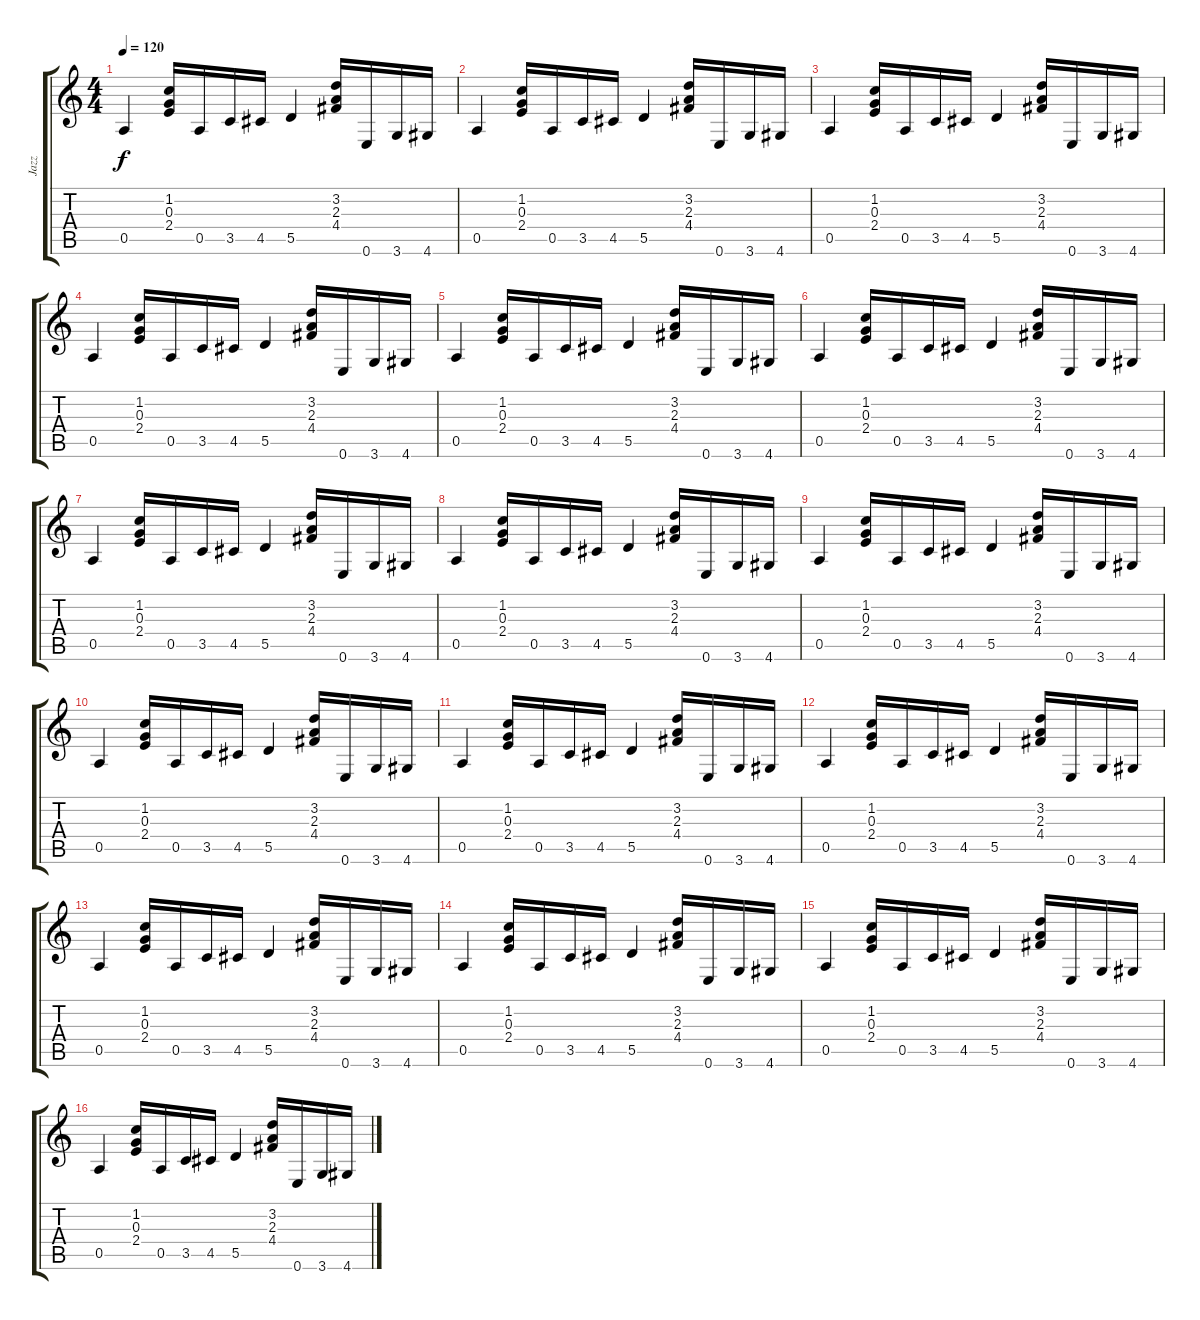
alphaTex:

\track ("Jazz" "Jazz") {instrument electricguitarclean}
\staff {score tabs}
\tuning (E4 B3 G3 D3 A2 E2) {hide}
\ts (4 4)
\tempo 120
\clef g2
\ks c
0.5.4{dy f} (1.2 0.3 2.4).16 0.5.16 3.5.16 4.5.16 5.5.4 (3.2 2.3 4.4).16 0.6.16 3.6.16 4.6.16 |
0.5.4 (1.2 0.3 2.4).16 0.5.16 3.5.16 4.5.16 5.5.4 (3.2 2.3 4.4).16 0.6.16 3.6.16 4.6.16 |
0.5.4 (1.2 0.3 2.4).16 0.5.16 3.5.16 4.5.16 5.5.4 (3.2 2.3 4.4).16 0.6.16 3.6.16 4.6.16 |
0.5.4 (1.2 0.3 2.4).16 0.5.16 3.5.16 4.5.16 5.5.4 (3.2 2.3 4.4).16 0.6.16 3.6.16 4.6.16 |
0.5.4 (1.2 0.3 2.4).16 0.5.16 3.5.16 4.5.16 5.5.4 (3.2 2.3 4.4).16 0.6.16 3.6.16 4.6.16 |
0.5.4 (1.2 0.3 2.4).16 0.5.16 3.5.16 4.5.16 5.5.4 (3.2 2.3 4.4).16 0.6.16 3.6.16 4.6.16 |
0.5.4 (1.2 0.3 2.4).16 0.5.16 3.5.16 4.5.16 5.5.4 (3.2 2.3 4.4).16 0.6.16 3.6.16 4.6.16 |
0.5.4 (1.2 0.3 2.4).16 0.5.16 3.5.16 4.5.16 5.5.4 (3.2 2.3 4.4).16 0.6.16 3.6.16 4.6.16 |
0.5.4 (1.2 0.3 2.4).16 0.5.16 3.5.16 4.5.16 5.5.4 (3.2 2.3 4.4).16 0.6.16 3.6.16 4.6.16 |
0.5.4 (1.2 0.3 2.4).16 0.5.16 3.5.16 4.5.16 5.5.4 (3.2 2.3 4.4).16 0.6.16 3.6.16 4.6.16 |
0.5.4 (1.2 0.3 2.4).16 0.5.16 3.5.16 4.5.16 5.5.4 (3.2 2.3 4.4).16 0.6.16 3.6.16 4.6.16 |
0.5.4 (1.2 0.3 2.4).16 0.5.16 3.5.16 4.5.16 5.5.4 (3.2 2.3 4.4).16 0.6.16 3.6.16 4.6.16 |
0.5.4 (1.2 0.3 2.4).16 0.5.16 3.5.16 4.5.16 5.5.4 (3.2 2.3 4.4).16 0.6.16 3.6.16 4.6.16 |
0.5.4 (1.2 0.3 2.4).16 0.5.16 3.5.16 4.5.16 5.5.4 (3.2 2.3 4.4).16 0.6.16 3.6.16 4.6.16 |
0.5.4 (1.2 0.3 2.4).16 0.5.16 3.5.16 4.5.16 5.5.4 (3.2 2.3 4.4).16 0.6.16 3.6.16 4.6.16 |
0.5.4 (1.2 0.3 2.4).16 0.5.16 3.5.16 4.5.16 5.5.4 (3.2 2.3 4.4).16 0.6.16 3.6.16 4.6.16
